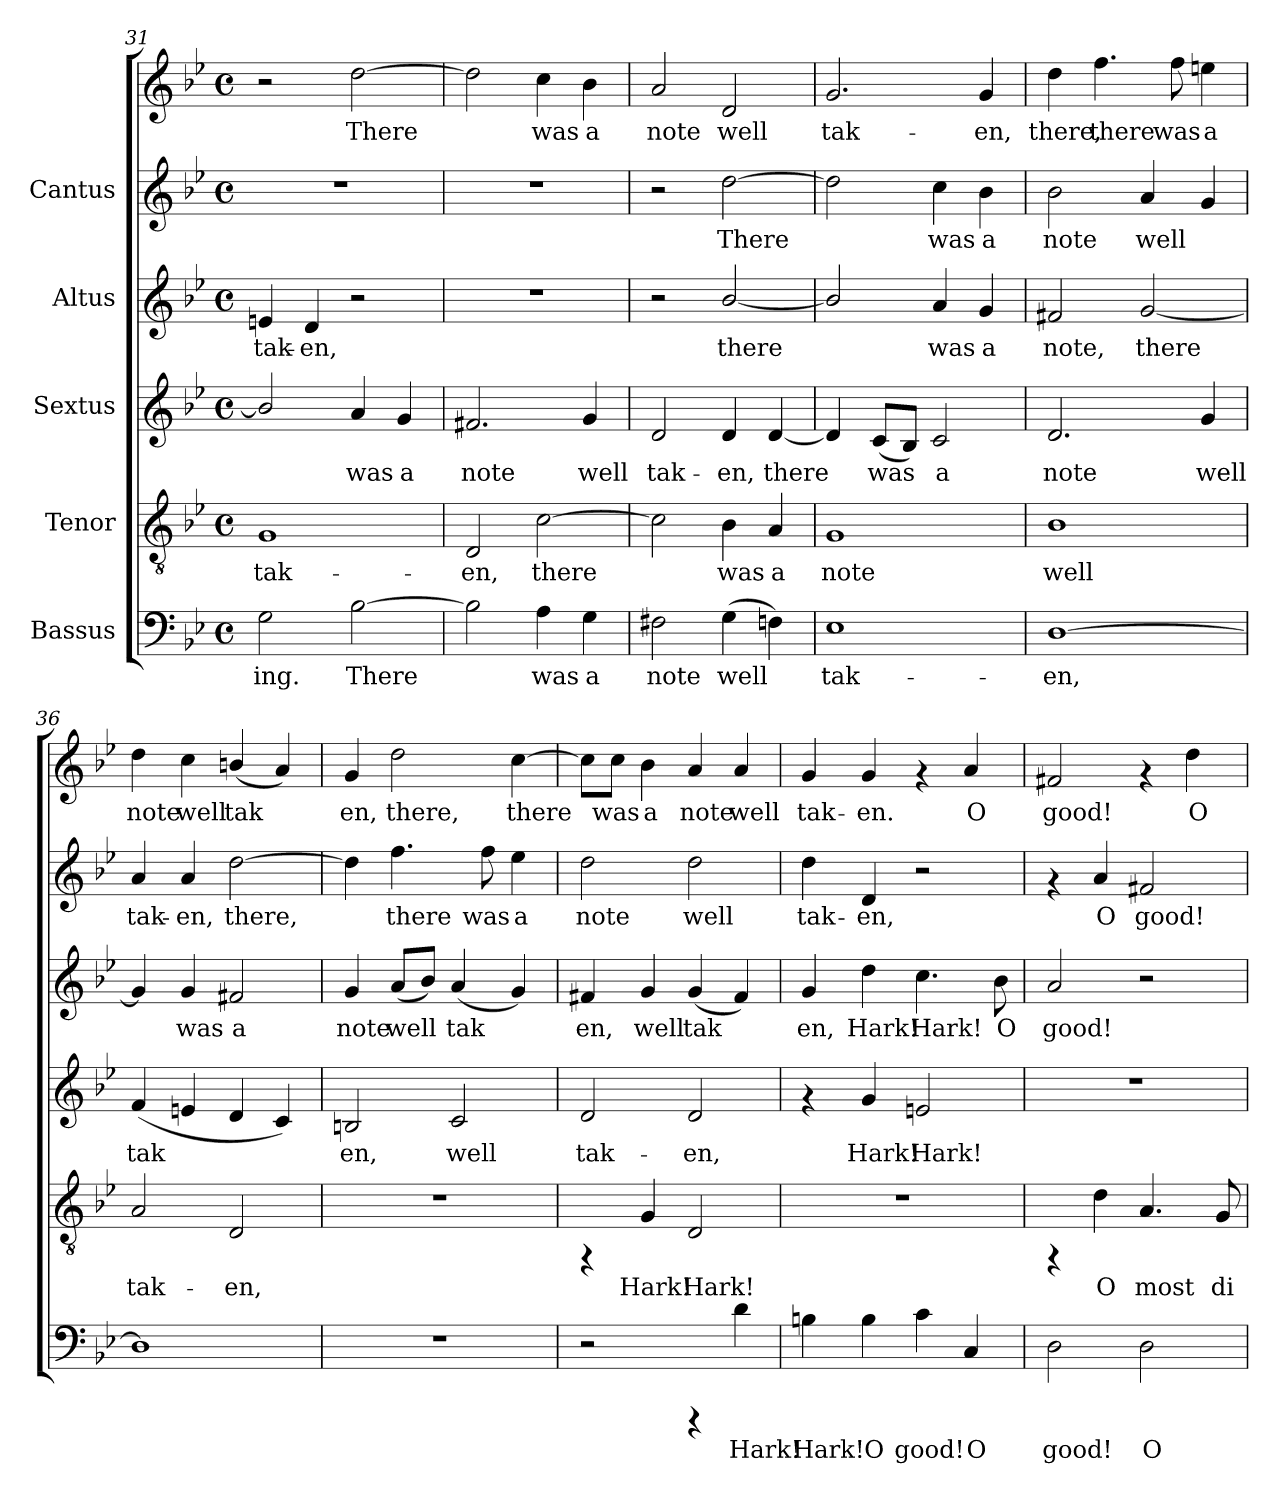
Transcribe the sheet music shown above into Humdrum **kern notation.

**kern	**text	**kern	**text	**kern	**text	**kern	**text	**kern	**text	**kern	**text
*part5	*part5	*part4	*part4	*part3	*part3	*part2	*part2	*part1	*part1	*part1	*part1
*staff6	*staff6	*staff5	*staff5	*staff4	*staff4	*staff3	*staff3	*staff2	*staff2	*staff1	*staff1
*I"Bassus	*	*I"Tenor	*	*I"Sextus	*	*I"Altus	*	*I"Cantus	*	*	*
*clefF4	*	*clefGv2	*	*clefG2	*	*clefG2	*	*clefG2	*	*clefG2	*
*k[b-e-]	*	*k[b-e-]	*	*k[b-e-]	*	*k[b-e-]	*	*k[b-e-]	*	*k[b-e-]	*
*B-:	*	*B-:	*	*B-:	*	*B-:	*	*B-:	*	*B-:	*
*M4/4	*	*M4/4	*	*M4/4	*	*M4/4	*	*M4/4	*	*M4/4	*
*met(c)	*	*met(c)	*	*met(c)	*	*met(c)	*	*met(c)	*	*met(c)	*
=31	=31	=31	=31	=31	=31	=31	=31	=31	=31	=31	=31
!	!LO:LY:b:cj	!	!LO:LY:b:cj	!	!LO:LY:b:cj	!	!LO:LY:b:cj	!	!	!	!
2G\	-ing.	1G	tak-	2b-/]	.	4en/	tak-	1r	.	2r	.
!	!	!	!	!	!	!	!LO:LY:b:cj	!	!	!	!
.	.	.	.	.	.	4d/	-en,	.	.	.	.
!	!LO:LY:b:cj	!	!	!	!LO:LY:b:cj	!	!	!	!	!	!LO:LY:b:cj
[>2B-\	There	.	.	4a/	was	2r	.	.	.	[>2dd\	There
!	!	!	!	!	!LO:LY:b:cj	!	!	!	!	!	!
.	.	.	.	4g/	a	.	.	.	.	.	.
=32	=32	=32	=32	=32	=32	=32	=32	=32	=32	=32	=32
!	!LO:LY:b:cj	!	!LO:LY:b:cj	!	!LO:LY:b:cj	!	!	!	!	!	!LO:LY:b:cj
2B-\]	.	2D/	-en,	2.f#X/	note	1r	.	1r	.	2dd\]	.
!	!LO:LY:b:cj	!	!LO:LY:b:cj	!	!	!	!	!	!	!	!LO:LY:b:cj
4A\	was	[>2c\	there	.	.	.	.	.	.	4cc\	was
!	!LO:LY:b:cj	!	!	!	!LO:LY:b:cj	!	!	!	!	!	!LO:LY:b:cj
4G\	a	.	.	4g/	well	.	.	.	.	4b-\	a
=33	=33	=33	=33	=33	=33	=33	=33	=33	=33	=33	=33
!	!LO:LY:b:cj	!	!LO:LY:b:cj	!	!LO:LY:b:cj	!	!	!	!	!	!LO:LY:b:cj
2F#X\	note	2c\]	.	2d/	tak-	2r	.	2r	.	2a/	note
!	!LO:LY:b:cj	!	!LO:LY:b:cj	!	!LO:LY:b:cj	!	!LO:LY:b:cj	!	!LO:LY:b:cj	!	!LO:LY:b:cj
(>4G\	well	4B-\	was	4d/	-en,	[<2b-/	there	[>2dd\	There	2d/	well
!	!LO:LY:b:cj	!	!LO:LY:b:cj	!	!LO:LY:b:cj	!	!	!	!	!	!
4Fn\)	.	4A/	a	[<4d/	there	.	.	.	.	.	.
!!LO:LB:g=z
=34	=34	=34	=34	=34	=34	=34	=34	=34	=34	=34	=34
!	!LO:LY:b:cj	!	!LO:LY:b:cj	!	!LO:LY:b:cj	!	!LO:LY:b:cj	!	!LO:LY:b:cj	!	!LO:LY:b:cj
1E-	tak-	1G	note	4d/]	.	2b-/]	.	2dd\]	.	2.g/	tak-
!	!	!	!	!	!LO:LY:b:cj	!	!	!	!	!	!
.	.	.	.	(<8c/L	was	.	.	.	.	.	.
!	!	!	!	!	!LO:LY:b:cj	!	!	!	!	!	!
.	.	.	.	8B-/J)	.	.	.	.	.	.	.
!	!	!	!	!	!LO:LY:b:cj	!	!LO:LY:b:cj	!	!LO:LY:b:cj	!	!
.	.	.	.	2c/	a	4a/	was	4cc\	was	.	.
!	!	!	!	!	!	!	!LO:LY:b:cj	!	!LO:LY:b:cj	!	!LO:LY:b:cj
.	.	.	.	.	.	4g/	a	4b-\	a	4g/	-en,
=35	=35	=35	=35	=35	=35	=35	=35	=35	=35	=35	=35
!	!LO:LY:b:cj	!	!LO:LY:b:cj	!	!LO:LY:b:cj	!	!LO:LY:b:cj	!	!LO:LY:b:cj	!	!LO:LY:b:cj
[>1D	-en,	1B-	well	2.d/	note	2f#X/	note,	2b-\	note	4dd\	there,
!	!	!	!	!	!	!	!	!	!	!	!LO:LY:b:cj
.	.	.	.	.	.	.	.	.	.	4.ff\	there
!	!	!	!	!	!	!	!LO:LY:b:cj	!	!LO:LY:b:cj	!	!
.	.	.	.	.	.	[<2g/	there	4a/	well	.	.
!	!	!	!	!	!	!	!	!	!	!	!LO:LY:b:cj
.	.	.	.	.	.	.	.	.	.	8ff\	was
!	!	!	!	!	!LO:LY:b:cj	!	!	!	!LO:LY:b:cj	!	!LO:LY:b:cj
.	.	.	.	4g/	well	.	.	4g/	.	4een\	a
=36	=36	=36	=36	=36	=36	=36	=36	=36	=36	=36	=36
!	!	!	!LO:LY:b:cj	!	!LO:LY:b:cj	!	!LO:LY:b:cj	!	!LO:LY:b:cj	!	!LO:LY:b:cj
1D]	.	2A/	tak-	(<4f/	tak-	4g/]	.	4a/	-tak-	4dd\	note
!	!	!	!	!	!LO:LY:b:cj	!	!LO:LY:b:cj	!	!LO:LY:b:cj	!	!LO:LY:b:cj
.	.	.	.	4en/	--	4g/	was	4a/	-en,	4cc\	well
!	!	!	!LO:LY:b:cj	!	!LO:LY:b:cj	!	!LO:LY:b:cj	!	!LO:LY:b:cj	!	!LO:LY:b:cj
.	.	2D/	-en,	4d/	--	2f#X/	a	[>2dd\	there,	(<4bn/	tak-
!	!	!	!	!	!LO:LY:b:cj	!	!	!	!	!	!LO:LY:b:cj
.	.	.	.	4c/)	--	.	.	.	.	4a/)	--
=37	=37	=37	=37	=37	=37	=37	=37	=37	=37	=37	=37
!	!	!	!	!	!LO:LY:b:cj	!	!LO:LY:b:cj	!	!LO:LY:b:cj	!	!LO:LY:b:cj
1r	.	1r	.	2Bn/	-en,	4g/	note	4dd\]	.	4g/	en,
!	!	!	!	!	!	!	!LO:LY:b:cj	!	!LO:LY:b:cj	!	!LO:LY:b:cj
.	.	.	.	.	.	(<8a/L	well	4.ff\	there	2dd\	there,
!	!	!	!	!	!	!	!LO:LY:b:cj	!	!	!	!
.	.	.	.	.	.	8b-/J)	.	.	.	.	.
!	!	!	!	!	!LO:LY:b:cj	!	!LO:LY:b:cj	!	!	!	!
.	.	.	.	2c/	well	(<4a/	tak-	.	.	.	.
!	!	!	!	!	!	!	!	!	!LO:LY:b:cj	!	!
.	.	.	.	.	.	.	.	8ff\	was	.	.
!	!	!	!	!	!	!	!LO:LY:b:cj	!	!LO:LY:b:cj	!	!LO:LY:b:cj
.	.	.	.	.	.	4g/)	--	4ee-\	a	[>4cc\	there
!!LO:PB:g=z
=38	=38	=38	=38	=38	=38	=38	=38	=38	=38	=38	=38
!	!	!	!	!	!LO:LY:b:cj	!	!LO:LY:b:cj	!	!LO:LY:b:cj	!	!LO:LY:b:cj
2r	.	4rFF	.	2d/	tak-	4f#X/	-en,	2dd\	note	8cc\L]	.
!	!	!	!	!	!	!	!	!	!	!	!LO:LY:b:cj
.	.	.	.	.	.	.	.	.	.	8cc\J	was
!	!	!	!LO:LY:b:cj	!	!	!	!LO:LY:b:cj	!	!	!	!LO:LY:b:cj
.	.	4G/	Hark!	.	.	4g/	well	.	.	4b-\	a
!	!	!	!LO:LY:b:cj	!	!LO:LY:b:cj	!	!LO:LY:b:cj	!	!LO:LY:b:cj	!	!LO:LY:b:cj
4rCCC	.	2D/	Hark!	2d/	-en,	(<4g/	tak-	2dd\	well	4a/	note
!	!LO:LY:b:cj	!	!	!	!	!	!LO:LY:b:cj	!	!	!	!LO:LY:b:cj
4d\	Hark!	.	.	.	.	4f#/)	--	.	.	4a/	well
=39	=39	=39	=39	=39	=39	=39	=39	=39	=39	=39	=39
!	!LO:LY:b:cj	!	!	!	!	!	!LO:LY:b:cj	!	!LO:LY:b:cj	!	!LO:LY:b:cj
4Bn\	Hark!	1r	.	4rf	.	4g/	-en,	4dd\	tak-	4g/	tak-
!	!LO:LY:b:cj	!	!	!	!LO:LY:b:cj	!	!LO:LY:b:cj	!	!LO:LY:b:cj	!	!LO:LY:b:cj
4B\	O	.	.	4g/	Hark!	4dd\	Hark!	4d/	-en,	4g/	-en.
!	!LO:LY:b:cj	!	!	!	!LO:LY:b:cj	!	!LO:LY:b:cj	!	!	!	!
4c\	good!	.	.	2en/	Hark!	4.cc\	Hark!	2r	.	4rf	.
!	!LO:LY:b:cj	!	!	!	!	!	!	!	!	!	!LO:LY:b:cj
4C/	O	.	.	.	.	.	.	.	.	4a/	O
!	!	!	!	!	!	!	!LO:LY:b:cj	!	!	!	!
.	.	.	.	.	.	8b-\	O	.	.	.	.
=40	=40	=40	=40	=40	=40	=40	=40	=40	=40	=40	=40
!	!LO:LY:b:cj	!	!	!	!	!	!LO:LY:b:cj	!	!	!	!LO:LY:b:cj
2D\	good!	4rFF	.	1r	.	2a/	good!	4rf	.	2f#X/	good!
!	!	!	!LO:LY:b:cj	!	!	!	!	!	!LO:LY:b:cj	!	!
.	.	4d\	O	.	.	.	.	4a/	O	.	.
!	!LO:LY:b:cj	!	!LO:LY:b:cj	!	!	!	!	!	!LO:LY:b:cj	!	!
2D\	O	4.A/	most	.	.	2r	.	2f#X/	good!	4rf	.
!	!	!	!	!	!	!	!	!	!	!	!LO:LY:b:cj
.	.	.	.	.	.	.	.	.	.	4dd\	O
!	!	!	!LO:LY:b:cj	!	!	!	!	!	!	!	!
.	.	8G/	di-	.	.	.	.	.	.	.	.
=	=	=	=	=	=	=	=	=	=	=	=
*-	*-	*-	*-	*-	*-	*-	*-	*-	*-	*-	*-
